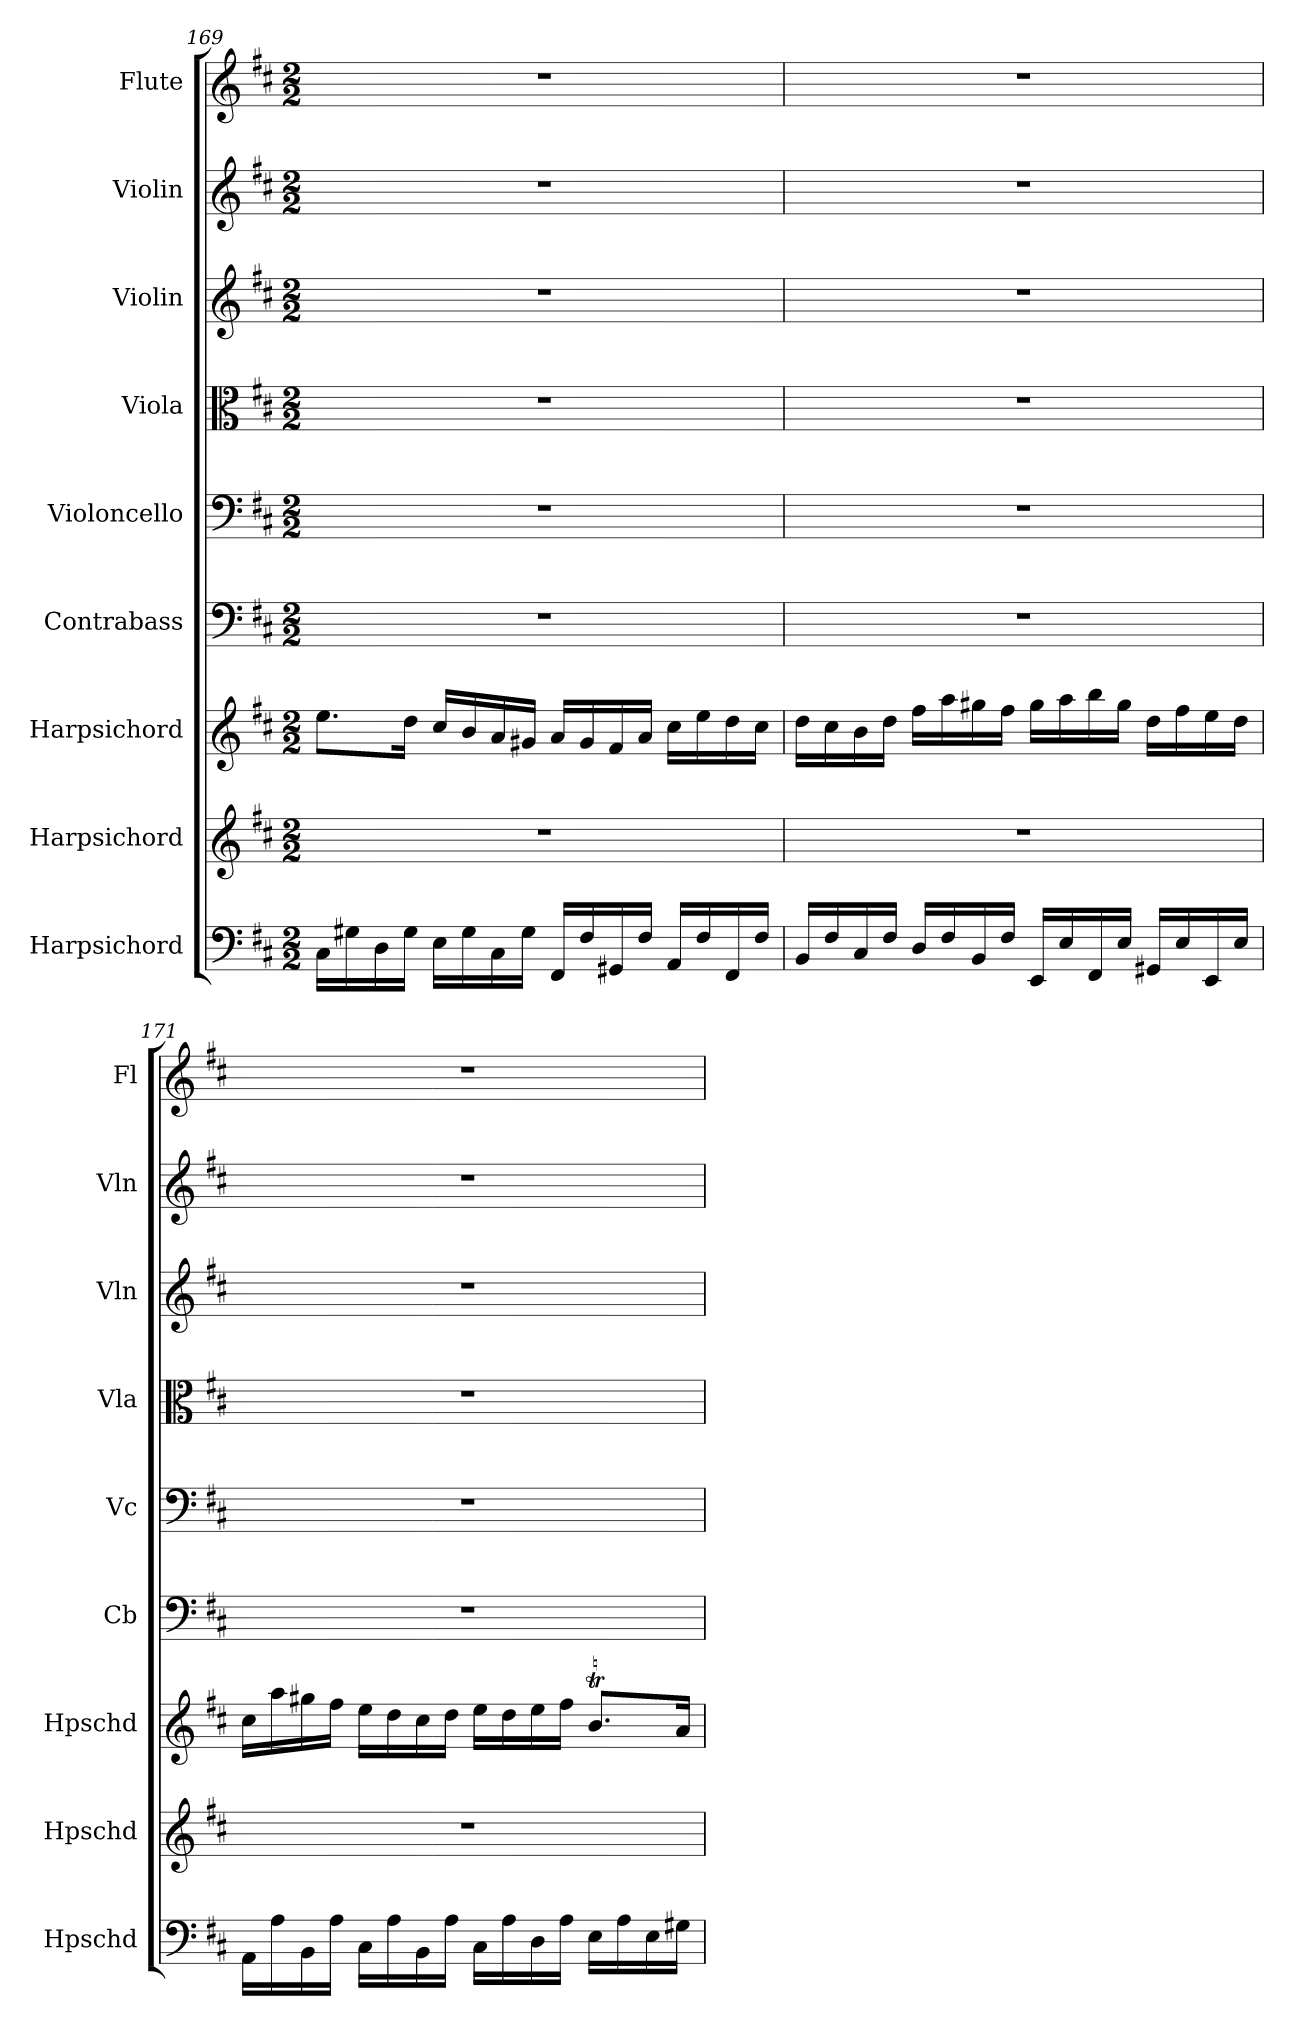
**kern	**kern	**kern	**kern	**kern	**kern	**kern	**kern	**kern
*part9	*part8	*part7	*part6	*part5	*part4	*part3	*part2	*part1
*staff9	*staff8	*staff7	*staff6	*staff5	*staff4	*staff3	*staff2	*staff1
*I"Harpsichord	*I"Harpsichord	*I"Harpsichord	*I"Contrabass	*I"Violoncello	*I"Viola	*I"Violin	*I"Violin	*I"Flute
*I'Hpschd	*I'Hpschd	*I'Hpschd	*I'Cb	*I'Vc	*I'Vla	*I'Vln	*I'Vln	*I'Fl
*clefF4	*clefG2	*clefG2	*clefF4	*clefF4	*clefC3	*clefG2	*clefG2	*clefG2
*	*	*	*ITrd7c12	*	*	*	*	*
*k[f#c#]	*k[f#c#]	*k[f#c#]	*k[f#c#]	*k[f#c#]	*k[f#c#]	*k[f#c#]	*k[f#c#]	*k[f#c#]
*D:	*D:	*D:	*D:	*D:	*D:	*D:	*D:	*D:
*M2/2	*M2/2	*M2/2	*M2/2	*M2/2	*M2/2	*M2/2	*M2/2	*M2/2
=169	=169	=169	=169	=169	=169	=169	=169	=169
16C#\LL	1r	8.ee\L	1r	1r	1r	1r	1r	1r
16G#X\	.	.	.	.	.	.	.	.
16D\	.	.	.	.	.	.	.	.
16G#\JJ	.	16dd\Jk	.	.	.	.	.	.
16E\LL	.	16cc#/LL	.	.	.	.	.	.
16G#\	.	16b/	.	.	.	.	.	.
16C#\	.	16a/	.	.	.	.	.	.
16G#\JJ	.	16g#X/JJ	.	.	.	.	.	.
16FF#/LL	.	16a/LL	.	.	.	.	.	.
16F#/	.	16g#/	.	.	.	.	.	.
16GG#X/	.	16f#/	.	.	.	.	.	.
16F#/JJ	.	16a/JJ	.	.	.	.	.	.
16AA/LL	.	16cc#\LL	.	.	.	.	.	.
16F#/	.	16ee\	.	.	.	.	.	.
16FF#/	.	16dd\	.	.	.	.	.	.
16F#/JJ	.	16cc#\JJ	.	.	.	.	.	.
=170	=170	=170	=170	=170	=170	=170	=170	=170
16BB/LL	1r	16dd\LL	1r	1r	1r	1r	1r	1r
16F#/	.	16cc#\	.	.	.	.	.	.
16C#/	.	16b\	.	.	.	.	.	.
16F#/JJ	.	16dd\JJ	.	.	.	.	.	.
16D/LL	.	16ff#\LL	.	.	.	.	.	.
16F#/	.	16aa\	.	.	.	.	.	.
16BB/	.	16gg#X\	.	.	.	.	.	.
16F#/JJ	.	16ff#\JJ	.	.	.	.	.	.
16EE/LL	.	16gg#\LL	.	.	.	.	.	.
16E/	.	16aa\	.	.	.	.	.	.
16FF#/	.	16bb\	.	.	.	.	.	.
16E/JJ	.	16gg#\JJ	.	.	.	.	.	.
16GG#X/LL	.	16dd\LL	.	.	.	.	.	.
16E/	.	16ff#\	.	.	.	.	.	.
16EE/	.	16ee\	.	.	.	.	.	.
16E/JJ	.	16dd\JJ	.	.	.	.	.	.
=171	=171	=171	=171	=171	=171	=171	=171	=171
16AA\LL	1r	16cc#\LL	1r	1r	1r	1r	1r	1r
16A\	.	16aa\	.	.	.	.	.	.
16BB\	.	16gg#X\	.	.	.	.	.	.
16A\JJ	.	16ff#\JJ	.	.	.	.	.	.
16C#\LL	.	16ee\LL	.	.	.	.	.	.
16A\	.	16dd\	.	.	.	.	.	.
16BB\	.	16cc#\	.	.	.	.	.	.
16A\JJ	.	16dd\JJ	.	.	.	.	.	.
16C#\LL	.	16ee\LL	.	.	.	.	.	.
16A\	.	16dd\	.	.	.	.	.	.
16D\	.	16ee\	.	.	.	.	.	.
16A\JJ	.	16ff#\JJ	.	.	.	.	.	.
16E\LL	.	8.bt/L	.	.	.	.	.	.
16A\	.	.	.	.	.	.	.	.
16E\	.	.	.	.	.	.	.	.
16G#X\JJ	.	16a/Jk	.	.	.	.	.	.
=	=	=	=	=	=	=	=	=
*-	*-	*-	*-	*-	*-	*-	*-	*-
